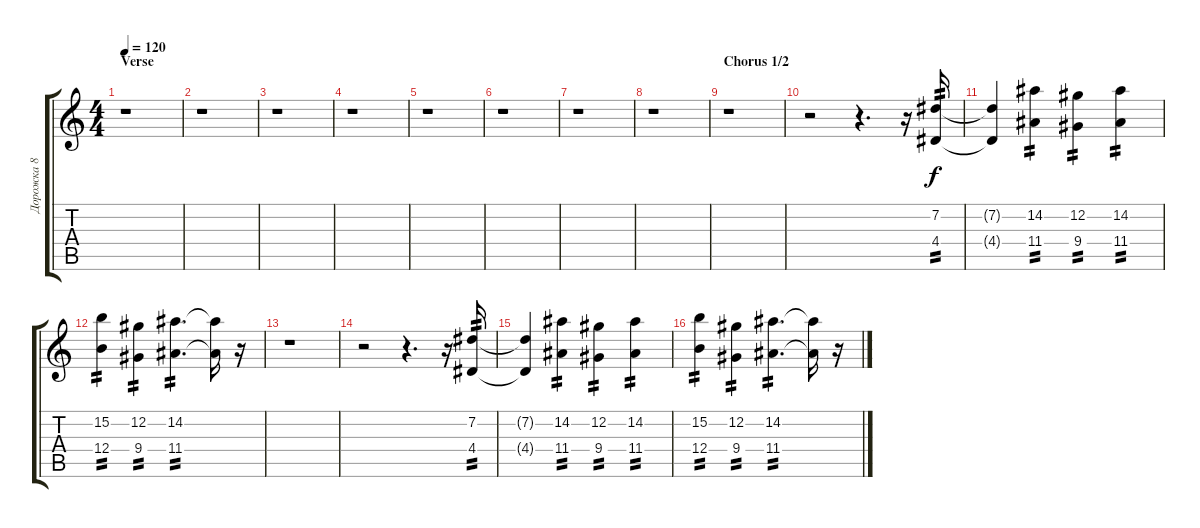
\track ("Дорожка 8" "Дорожка 8") {instrument distortionguitar}
\staff {score tabs}
\tuning (Db4 Ab3 E3 B2 Gb2 B1) {hide}
\ts (4 4)
\section ("" "Verse")
\tempo 120
\clef g2
\ks c
r.1{dy f} |
r.1 |
r.1 |
r.1 |
r.1 |
r.1 |
r.1 |
r.1 |
\section ("" "Chorus 1/2")
r.1 |
r.2 r.4{d} r.16 (7.2 4.4).16{tp 2} |
(7.2{t} 4.4{t}).4 (14.2 11.4).4{tp 2} (12.2 9.4).4{tp 2} (14.2 11.4).4{tp 2} |
(15.2 12.4).4{tp 2} (12.2 9.4).4{tp 2} (14.2 11.4).4{d tp 2} (14.2{t} 11.4{t}).16 r.16 |
r.1 |
r.2 r.4{d} r.16 (7.2 4.4).16{tp 2} |
(7.2{t} 4.4{t}).4 (14.2 11.4).4{tp 2} (12.2 9.4).4{tp 2} (14.2 11.4).4{tp 2} |
(15.2 12.4).4{tp 2} (12.2 9.4).4{tp 2} (14.2 11.4).4{d tp 2} (14.2{t} 11.4{t}).16 r.16
